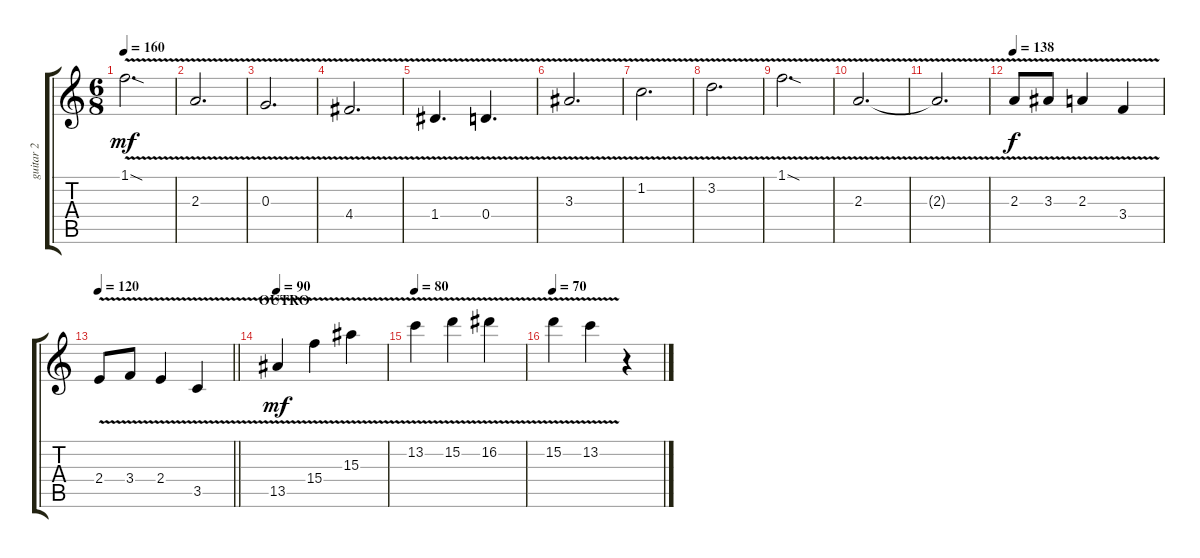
\track ("guitar 2" "guitar 2") {instrument acousticguitarsteel}
\staff {score tabs}
\tuning (E4 B3 G3 D3 A2 D2) {hide}
\ts (6 8)
\tempo 160
\clef g2
\ks c
1.1{v sod}.2{d dy mf} |
2.3{v}.2{d} |
0.3{v}.2{d} |
4.4{v}.2{d} |
1.4{v}.4{d} 0.4{v}.4{d} |
3.3{v}.2{d} |
1.2{v}.2{d} |
3.2{v}.2{d} |
1.1{v sod}.2{d} |
2.3{v}.2{d} |
2.3{t}.2{d} |
\tempo 138
2.3{v}.8{dy f} 3.3{v}.8 2.3{v}.4 3.4{v}.4 |
\tempo 120
\barLineRight lightlight
2.4{v}.8 3.4{v}.8 2.4{v}.4 3.5{v}.4 |
\section ("" "OUTRO")
\tempo 90
13.5{v}.4{dy mf} 15.4{v}.4 15.3{v}.4 |
\tempo 80
13.2{v}.4 15.2{v}.4 16.2{v}.4 |
\tempo 70
15.2{v}.4 13.2{v}.4 r.4
